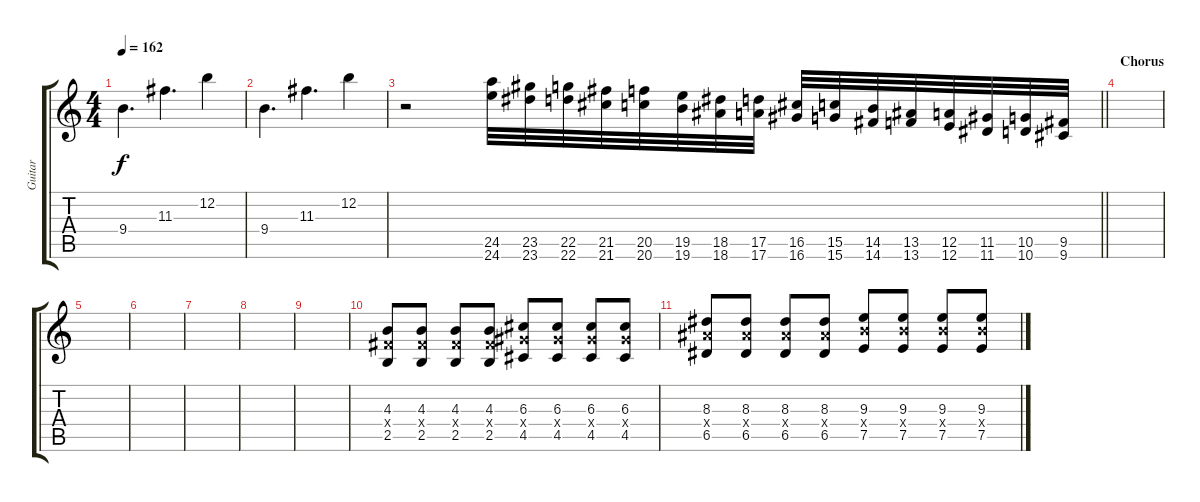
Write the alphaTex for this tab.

\track ("Guitar" "Guitar") {instrument distortionguitar}
\staff {score tabs}
\tuning (E4 B3 G3 D3 A2 E2) {hide}
\ts (4 4)
\tempo 162
\clef g2
\ks c
9.4.4{d dy f} 11.3.4{d} 12.2.4 |
9.4.4{d} 11.3.4{d} 12.2.4 |
\barLineRight lightlight
r.2 (24.5 24.6).32 (23.5 23.6).32 (22.5 22.6).32 (21.5 21.6).32 (20.5 20.6).32 (19.5 19.6).32 (18.5 18.6).32 (17.5 17.6).32 (16.5 16.6).32 (15.5 15.6).32 (14.5 14.6).32 (13.5 13.6).32 (12.5 12.6).32 (11.5 11.6).32 (10.5 10.6).32 (9.5 9.6).32 |
\section ("" "Chorus")
|
|
|
|
|
|
(4.3 4.4{x} 2.5).8 (4.3 4.4{x} 2.5).8 (4.3 4.4{x} 2.5).8 (4.3 4.4{x} 2.5).8 (6.3 6.4{x} 4.5).8 (6.3 6.4{x} 4.5).8 (6.3 6.4{x} 4.5).8 (6.3 6.4{x} 4.5).8 |
(8.3 8.4{x} 6.5).8 (8.3 8.4{x} 6.5).8 (8.3 8.4{x} 6.5).8 (8.3 8.4{x} 6.5).8 (9.3 9.4{x} 7.5).8 (9.3 9.4{x} 7.5).8 (9.3 9.4{x} 7.5).8 (9.3 9.4{x} 7.5).8
